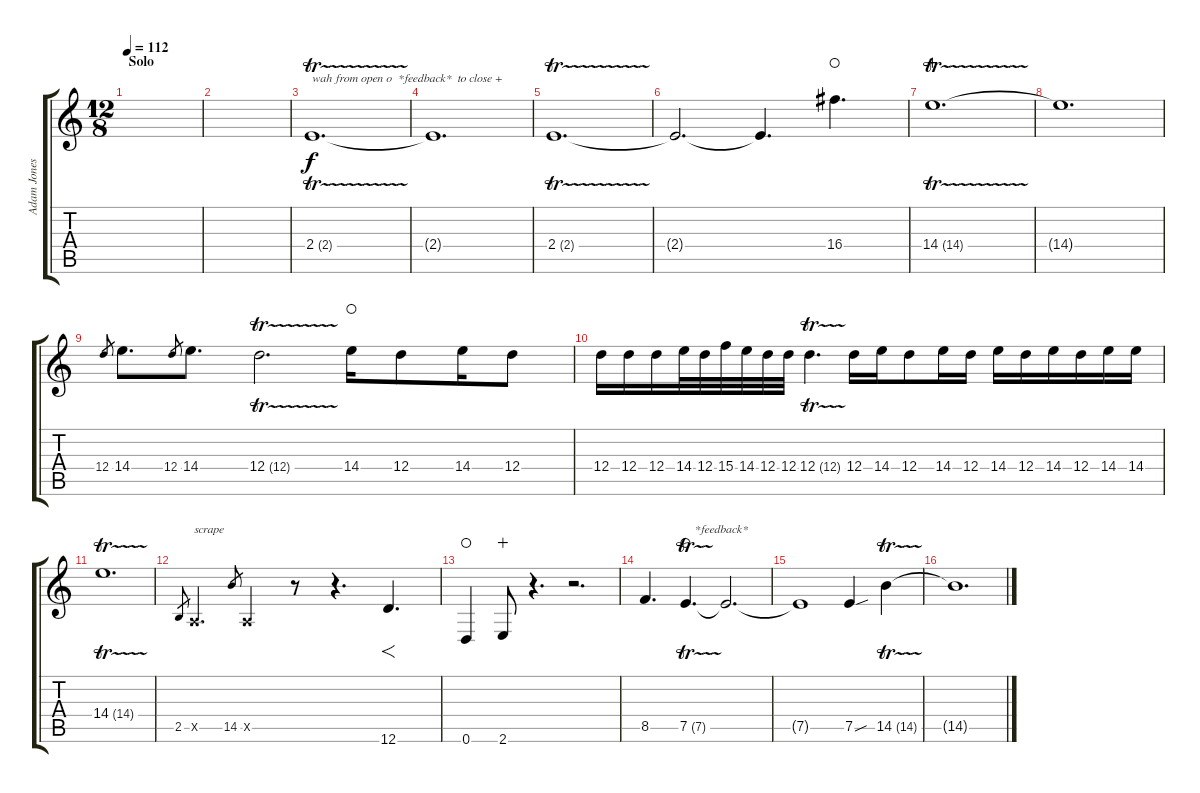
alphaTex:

\track ("Adam Jones Disto" "Adam Jones") {instrument distortionguitar}
\staff {score tabs}
\tuning (E4 B3 G3 D3 A2 D2) {hide}
\ts (12 8)
\section ("" "Solo")
\tempo 112
\clef g2
\ks c
|
|
2.4{tr (2 64)}.1{d txt "wah from open o  *feedback*  to close +" instrument overdrivenguitar} |
2.4{t}.1{d} |
2.4{tr (2 64)}.1{d} |
2.4{t}.2{d} 2.4{t}.4{d} 16.4.4{d waho} |
14.4{tr (14 64)}.1{d wahc} |
14.4{t}.1{d} |
12.4.8{gr} 14.4.8{d} 12.4.8{gr} 14.4.8{d} 12.4{tr (12 64)}.2{d} 14.4.16{waho} 12.4.8 14.4.16 12.4.8 |
12.4.16 12.4.16 12.4.16 14.4.32 12.4.32 15.4.32 14.4.32 12.4.32 12.4.32 12.4{tr (12 64)}.4{d} 12.4.16 14.4.16 12.4.8 14.4.16 12.4.16 14.4.16 12.4.16 14.4.16 12.4.16 14.4.16 14.4.16 |
14.4{tr (14 64)}.1{d} |
2.5.8{gr} 0.5{x}.4{d txt "scrape"} 14.5.8{gr} 0.5{x}.4 r.8 r.4{d} 12.6.4{f d} |
0.6.4{waho} 2.6.8{wahc} r.4{d} r.2{d} |
8.5.4{d} 7.5{tr (7 64)}.4{d txt "   *feedback*" waho} 7.5{t}.2{d} |
7.5{t}.1 7.5{sou}.4 14.5{tr (14 64)}.4 |
14.5{t}.1{d}
